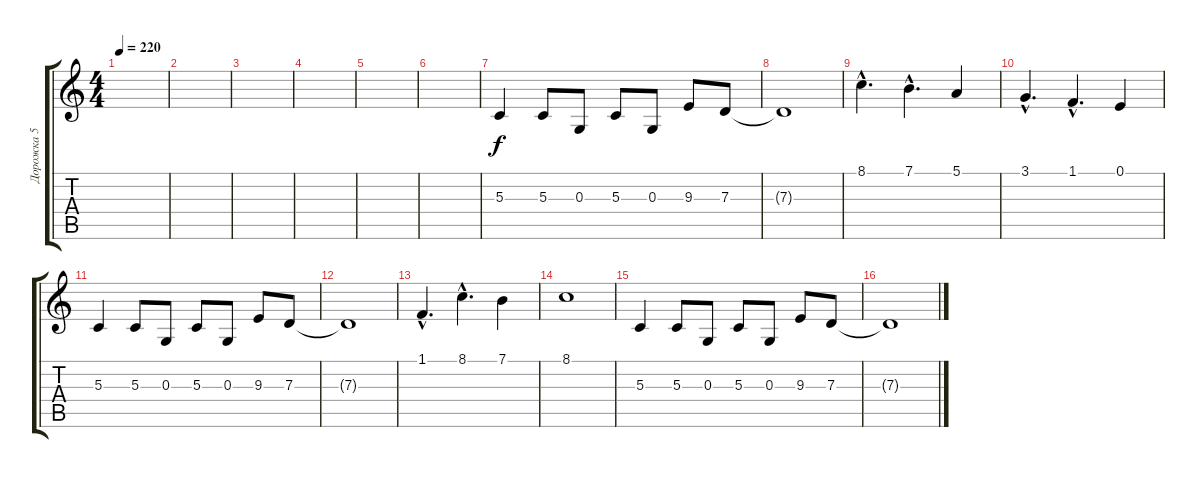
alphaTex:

\track ("Дорожка 5" "Дорожка 5") {instrument trombone}
\staff {score tabs}
\tuning (E4 B3 G3 D3 A2 E2) {hide}
\ts (4 4)
\tempo 220
\clef g2
\ks c
|
|
|
|
|
|
5.3.4 5.3.8 0.3.8 5.3.8 0.3.8 9.3.8 7.3.8 |
7.3{t}.1 |
8.1{hac}.4{d} 7.1{hac}.4{d} 5.1.4 |
3.1{hac}.4{d} 1.1{hac}.4{d} 0.1.4 |
5.3.4 5.3.8 0.3.8 5.3.8 0.3.8 9.3.8 7.3.8 |
7.3{t}.1 |
1.1{hac}.4{d} 8.1{hac}.4{d} 7.1.4 |
8.1.1 |
5.3.4 5.3.8 0.3.8 5.3.8 0.3.8 9.3.8 7.3.8 |
7.3{t}.1
